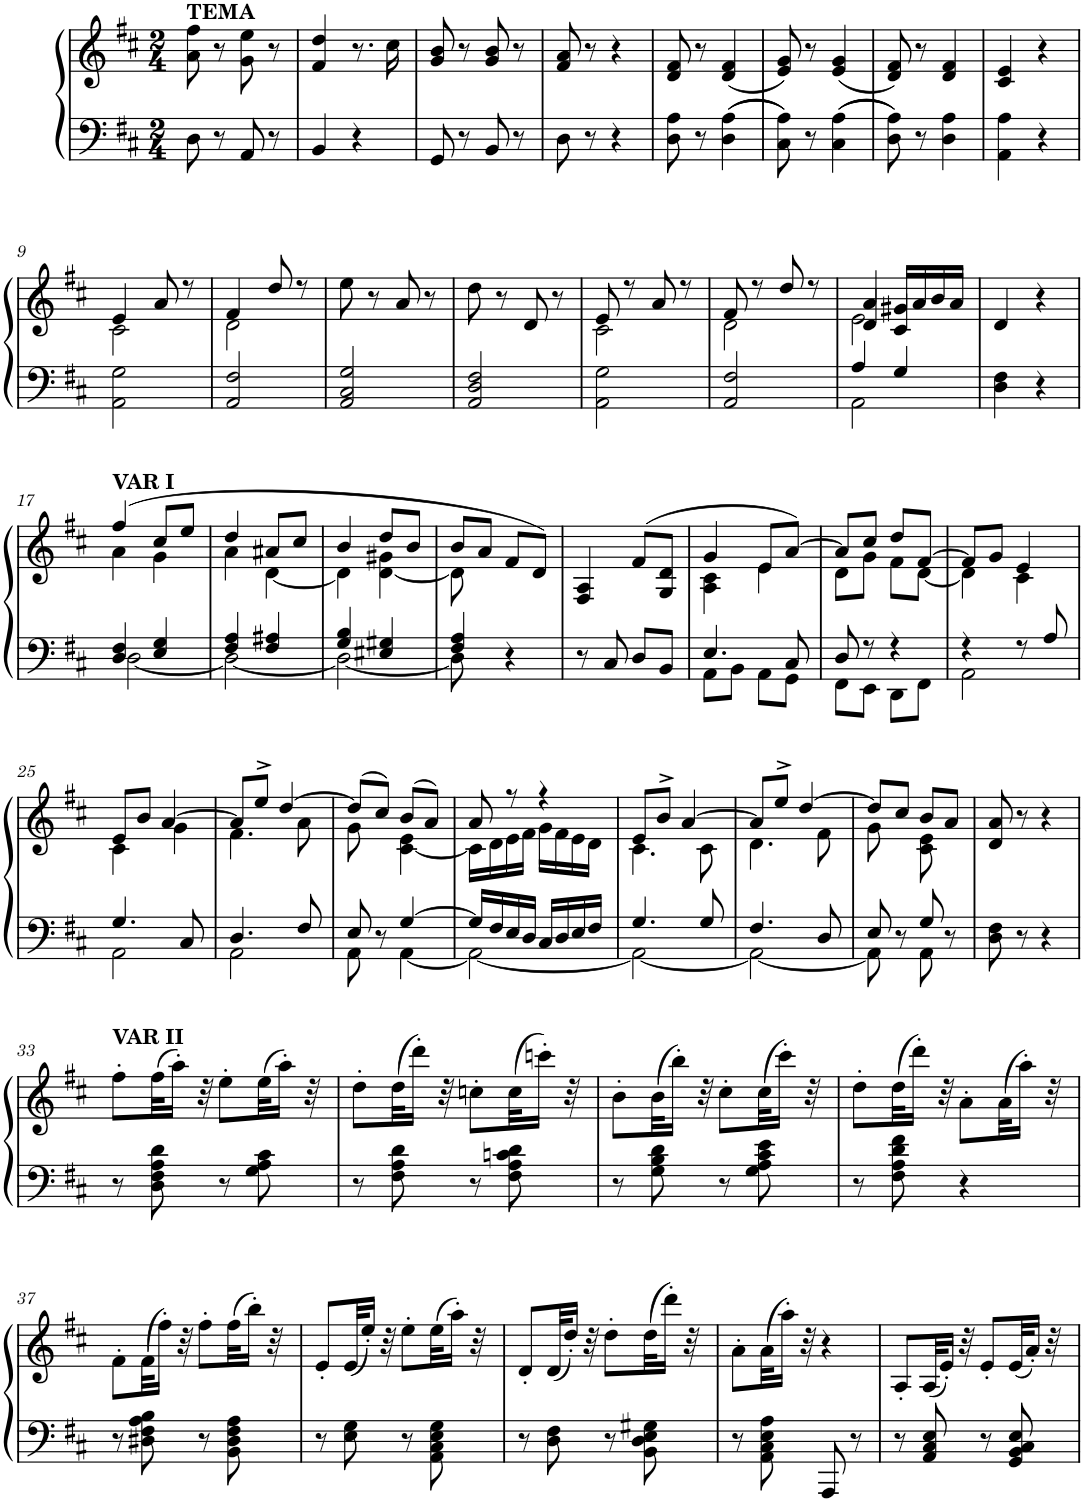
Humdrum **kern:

**kern	**kern
*part1	*part1
*staff2	*staff1
*I"Piano	*
*I'Pno.	*
*clefF4	*clefG2
*k[f#c#]	*k[f#c#]
*M2/4	*M2/4
=1	=1
!	!LO:TX:a:B:t=TEMA
8D\	8a\ 8ff#\
8r	8r
8AA/	8g\ 8ee\
8r	8r
=2	=2
4BB/	4f#/ 4dd/
4r	8.r
.	16cc#\
=3	=3
8GG/	8g/ 8b/
8r	8r
8BB/	8g/ 8b/
8r	8r
=4	=4
8D\	8f#/ 8a/
8r	8r
4r	4r
=5	=5
8D\ 8A\	8d/ 8f#/
8r	8r
4D\ 4A\	(4d/ 4f#/
=6	=6
8C#\ 8A\	8e/ 8g/)
8r	8r
4C#\ 4A\	(4e/ 4g/
=7	=7
8D\ 8A\	8d/ 8f#/)
8r	8r
4D\ 4A\	4d/ 4f#/
=8	=8
4AA\ 4A\	4c#/ 4e/
4r	4r
!!LO:LB:g=z
=9	=9
*	*^
2AA\ 2G\	4e/	2c#\
.	8a/	.
.	8r	.
=10	=10	=10
2AA/ 2F#/	4f#/	2d\
.	8dd/	.
.	8r	.
*	*v	*v
=11	=11
2AA/ 2C#/ 2G/	8ee\
.	8r
.	8a/
.	8r
=12	=12
2AA/ 2D/ 2F#/	8dd\
.	8r
.	8d/
.	8r
=13	=13
*	*^
2AA\ 2G\	8e/	2c#\
.	8r	.
.	8a/	.
.	8r	.
=14	=14	=14
2AA/ 2F#/	8f#/	2d\
.	8r	.
.	8dd/	.
.	8r	.
=15	=15	=15
*^	*	*^
4A/	2AA\	4a/	2e\	4d/
4G/	.	16g#X/LL	.	4c#/
.	.	16a/	.	.
.	.	16b/	.	.
.	.	16a/JJ	.	.
*v	*v	*	*	*
*	*v	*v	*v
=16	=16
4D\ 4F#\	4d/
4r	4r
!!LO:LB:g=z
=17	=17
*^	*^
!	!	!LO:TX:a:B:t=VAR I	!
4D/ 4F#/	[2D\	(4ff#/	4a\
4E/ 4G/	.	8cc#/L	4g\
.	.	8ee/J	.
=18	=18	=18	=18
4F#/ 4A/	2D\_	4dd/	4a\
4F#/ 4A#X/	.	8a#X/L	[4d\
.	.	8cc#/J	.
=19	=19	=19	=19
4G/ 4B/	2D\_	4b/	4d\]
4E#X/ 4G#X/	.	8dd/L	[4d\ 4g#X\
.	.	8b/J	.
=20	=20	=20	=20
4F#/ 4A/	8D\]	8b/L	8d\]
.	4.ryy	8a/J	4.ryy
4r	.	8f#/L	.
.	.	8d/J)	.
*v	*v	*	*
*	*v	*v
=21	=21
8r	4F#/ 4A/
8C#/	.
8D/L	(8f#/L
8BB/J	8G/ 8d/J
=22	=22
*^	*^
4.E/	8AA\L	4g/	4A\ 4c#\
.	8BB\J	.	.
.	8AA\L	8e/L	4e\
8C#/	8GG\J	[8a/J)	.
=23	=23	=23	=23
8D/	8FF#\L	8a/L]	8d\L
8r	8EE\J	8cc#/J	8g\J
4r	8DD\L	8dd/L	8f#\L
.	8FF#\J	[8f#/J	[8d\J
=24	=24	=24	=24
4r	2AA\	8f#/L]	4d\]
.	.	8g/J	.
8r	.	4e/	4c#\
8A/	.	.	.
!!LO:LB:g=z	!!
=25	=25	=25	=25
4.G/	2AA\	8e/L	4c#\
.	.	8b/J	.
.	.	[4a/	4g\
8C#/	.	.	.
=26	=26	=26	=26
4.D/	2AA\	8a/L]	4.f#\
.	.	8ee^/J	.
.	.	[4dd/	.
8F#/	.	.	8a\
=27	=27	=27	=27
8E/	8AA\	(8dd/L]	8g\
8r	8ryy	8cc#/J)	8ryy
[4G/	[4AA\	(8b/L	[4c#\ 4e\
.	.	8a/J)	.
=28	=28	=28	=28
16G/LL]	2AA\_	8a/	16c#\LL]
16F#/	.	.	16d\
16E/	.	8r	16e\
16D/JJ	.	.	16f#\JJ
16C#/LL	.	4r	16g\LL
16D/	.	.	16f#\
16E/	.	.	16e\
16F#/JJ	.	.	16d\JJ
=29	=29	=29	=29
4.G/	2AA\_	8e/L	4.c#\
.	.	8b^/J	.
.	.	[4a/	.
8G/	.	.	8c#\
=30	=30	=30	=30
4.F#/	2AA\_	8a/L]	4.d\
.	.	8ee^/J	.
.	.	[4dd/	.
8D/	.	.	8f#\
=31	=31	=31	=31
8E/	8AA\]	8dd/L]	8g\
8r	8ryy	8cc#/J	8ryy
8G/	8AA\	8b/L	8c#\ 8e\
8r	8ryy	8a/J	8ryy
*v	*v	*	*
*	*v	*v
=32	=32
8D\ 8F#\	8d/ 8a/
8r	8r
4r	4r
!!LO:LB:g=z
=33	=33
!	!LO:TX:a:B:t=VAR II
8r	8ff#'\L
8D\ 8F#\ 8A\ 8d\	(32ff#\KL
.	16aa'\JJ)
.	32r
8r	8ee'\L
8G\ 8A\ 8c#\	(32ee\KL
.	16aa'\JJ)
.	32r
=34	=34
8r	8dd'\L
8F#\ 8A\ 8d\	(32dd\KL
.	16ddd'\JJ)
.	32r
8r	8ccn'\L
8F#\ 8A\ 8cn\ 8d\	(32cc\KL
.	16cccn'\JJ)
.	32r
=35	=35
8r	8b'\L
8G\ 8B\ 8d\	(32b\KL
.	16bb'\JJ)
.	32r
8r	8cc#'\L
8G\ 8A\ 8c#\ 8e\	(32cc#\KL
.	16ccc#'\JJ)
.	32r
=36	=36
8r	8dd'\L
8F#\ 8A\ 8d\ 8f#\	(32dd\KL
.	16ddd'\JJ)
.	32r
4r	8a'\L
.	(32a\KL
.	16aa'\JJ)
.	32r
!!LO:LB:g=z
=37	=37
8r	8f#'\L
8D#X\ 8F#\ 8A\ 8B\	(32f#\KL
.	16ff#'\JJ)
.	32r
8r	8ff#'\L
8BB\ 8D#\ 8F#\ 8A\	(32ff#\KL
.	16bb'\JJ)
.	32r
=38	=38
8r	8e'/L
8E\ 8G\	(32e/KL
.	16ee'/JJ)
.	32r
8r	8ee'\L
8AA\ 8C#\ 8E\ 8G\	(32ee\KL
.	16aa'\JJ)
.	32r
=39	=39
8r	8d'/L
8D\ 8F#\	(32d/KL
.	16dd'/JJ)
.	32r
8r	8dd'\L
8BB\ 8D\ 8E\ 8G#X\	(32dd\KL
.	16ddd'\JJ)
.	32r
=40	=40
8r	8a'\L
8AA\ 8C#\ 8E\ 8A\	(32a\KL
.	16aa'\JJ)
.	32r
8AAA/	4r
8r	.
=41	=41
8r	8A'/L
8AA/ 8C#/ 8E/	(32A/KL
.	16e'/JJ)
.	32r
8r	8e'/L
8GG/ 8BB/ 8C#/ 8E/	(32e/KL
.	16a'/JJ)
.	32r
=	=
*-	*-
